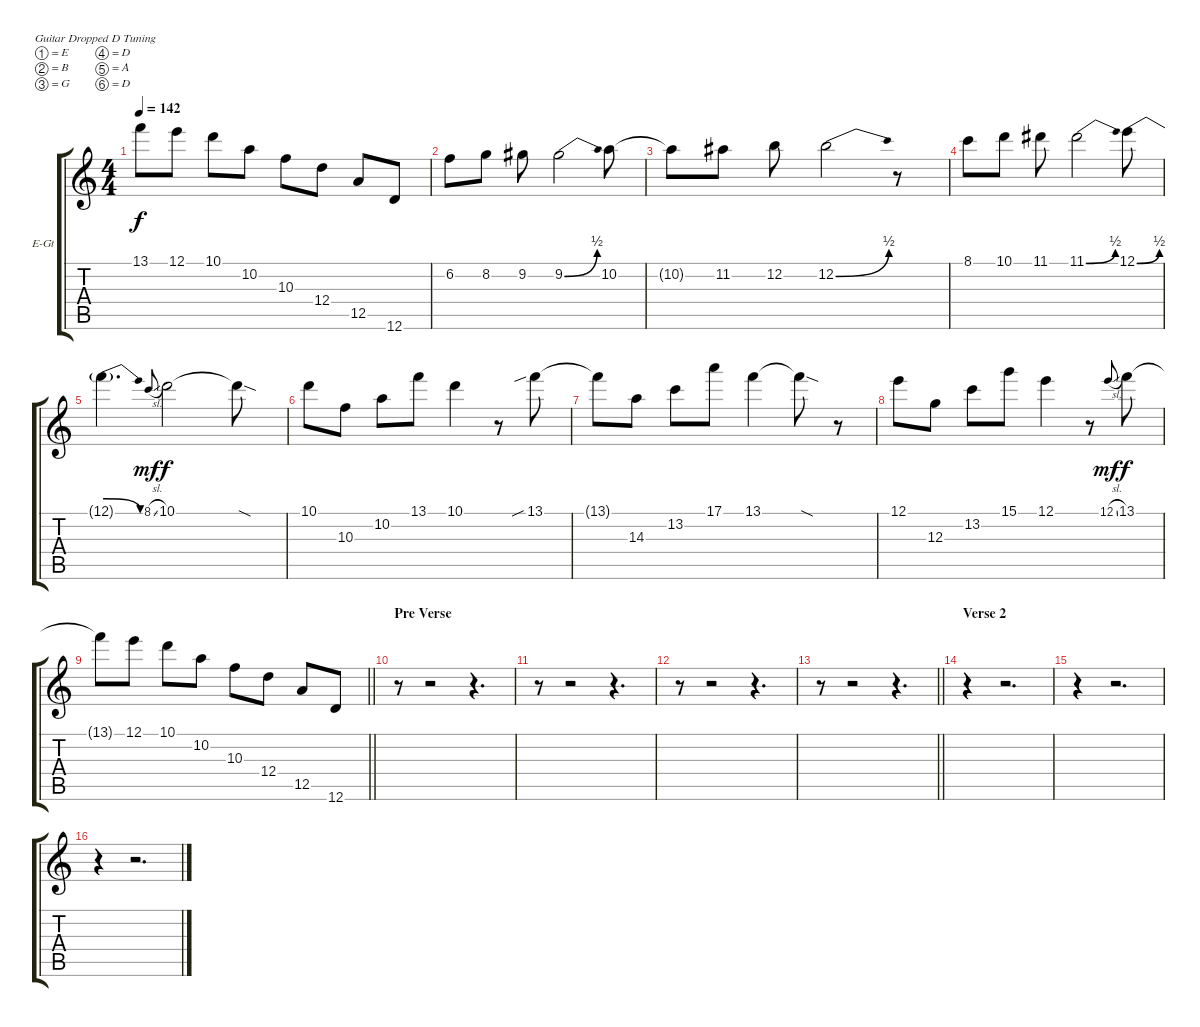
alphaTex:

\bracketExtendMode groupsimilarinstruments
\firstSystemTrackNameOrientation horizontal
\otherSystemsTrackNameOrientation horizontal
\track ("Electric Guitar 5" "E-Gt") {instrument distortionguitar}
\staff {score tabs}
\tuning (E4 B3 G3 D3 A2 D2)
\ts (4 4)
\tempo 142
\clef g2
\ks c
13.1{t}.8{dy f} 12.1.8 10.1.8 10.2.8 10.3.8 12.4.8 12.5.8 12.6.8 |
6.2.8 8.2.8 9.2.8 9.2{be (bend 0 0 60 2)}.2 10.2.8 |
10.2{t}.8 11.2.8 12.2.8 12.2{be (bend 0 0 60 2)}.2 r.8 |
8.1.8 10.1.8 11.1.8 11.1{be (bend 0 0 60 2)}.2 12.1{be (bend 0 0 60 2)}.8 |
12.1{be (release 0 2 60 0) t}.4{d} 8.1{sl}.8{gr onbeat dy mf} 10.1.2{dy f} 10.1{sod t}.8 |
10.1.8 10.3.8 10.2.8 13.1.8 10.1.4 r.8 13.1{sib}.8 |
13.1{t}.8 14.3.8 13.2.8 17.1.8 13.1.4 13.1{sod t}.8 r.8 |
12.1.8 12.3.8 13.2.8 15.1.8 12.1.4 r.8 12.1{sl}.8{gr onbeat dy mf} 13.1.8{dy f} |
\barLineRight lightlight
13.1{t}.8 12.1.8 10.1.8 10.2.8 10.3.8 12.4.8 12.5.8 12.6.8 |
\section ("" "Pre Verse")
r.8 r.2 r.4{d} |
r.8 r.2 r.4{d} |
r.8 r.2 r.4{d} |
\barLineRight lightlight
r.8 r.2 r.4{d} |
\section ("" "Verse 2")
r.4 r.2{d} |
r.4 r.2{d} |
r.4 r.2{d}
